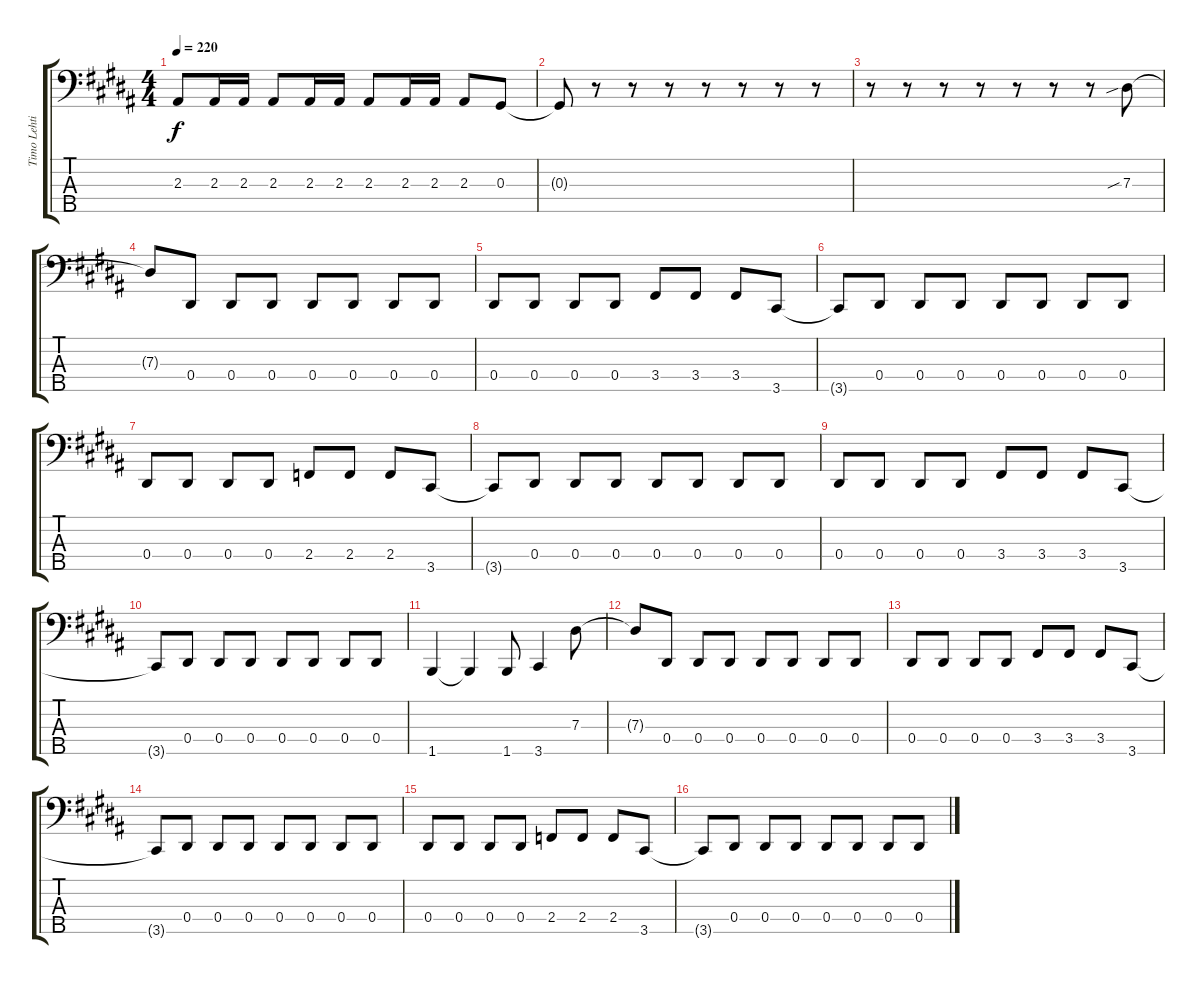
\track ("Timo Lehtinen" "Timo Lehti") {instrument electricbassfinger}
\staff {score tabs}
\tuning (Gb2 Db2 Ab1 Eb1 Bb0) {hide}
\ts (4 4)
\tempo 220
\clef f4
\ks b
2.3{t}.8{dy f} 2.3.16 2.3.16 2.3.8 2.3.16 2.3.16 2.3.8 2.3.16 2.3.16 2.3.8 0.3.8 |
0.3{t}.8 r.8 r.8 r.8 r.8 r.8 r.8 r.8 |
\ks g#minor
r.8 r.8 r.8 r.8 r.8 r.8 r.8 7.3{sib}.8 |
7.3{t}.8 0.4.8 0.4.8 0.4.8 0.4.8 0.4.8 0.4.8 0.4.8 |
\ks b
0.4.8 0.4.8 0.4.8 0.4.8 3.4.8 3.4.8 3.4.8 3.5.8 |
\ks g#minor
3.5{t}.8 0.4.8 0.4.8 0.4.8 0.4.8 0.4.8 0.4.8 0.4.8 |
\ks b
0.4.8 0.4.8 0.4.8 0.4.8 2.4.8 2.4.8 2.4.8 3.5.8 |
\ks g#minor
3.5{t}.8 0.4.8 0.4.8 0.4.8 0.4.8 0.4.8 0.4.8 0.4.8 |
\ks b
0.4.8 0.4.8 0.4.8 0.4.8 3.4.8 3.4.8 3.4.8 3.5.8 |
\ks g#minor
3.5{t}.8 0.4.8 0.4.8 0.4.8 0.4.8 0.4.8 0.4.8 0.4.8 |
\ks b
1.5.4 1.5{t}.4 1.5.8 3.5.4 7.3.8 |
\ks g#minor
7.3{t}.8 0.4.8 0.4.8 0.4.8 0.4.8 0.4.8 0.4.8 0.4.8 |
\ks b
0.4.8 0.4.8 0.4.8 0.4.8 3.4.8 3.4.8 3.4.8 3.5.8 |
\ks g#minor
3.5{t}.8 0.4.8 0.4.8 0.4.8 0.4.8 0.4.8 0.4.8 0.4.8 |
\ks b
0.4.8 0.4.8 0.4.8 0.4.8 2.4.8 2.4.8 2.4.8 3.5.8 |
\ks g#minor
3.5{t}.8 0.4.8 0.4.8 0.4.8 0.4.8 0.4.8 0.4.8 0.4.8
